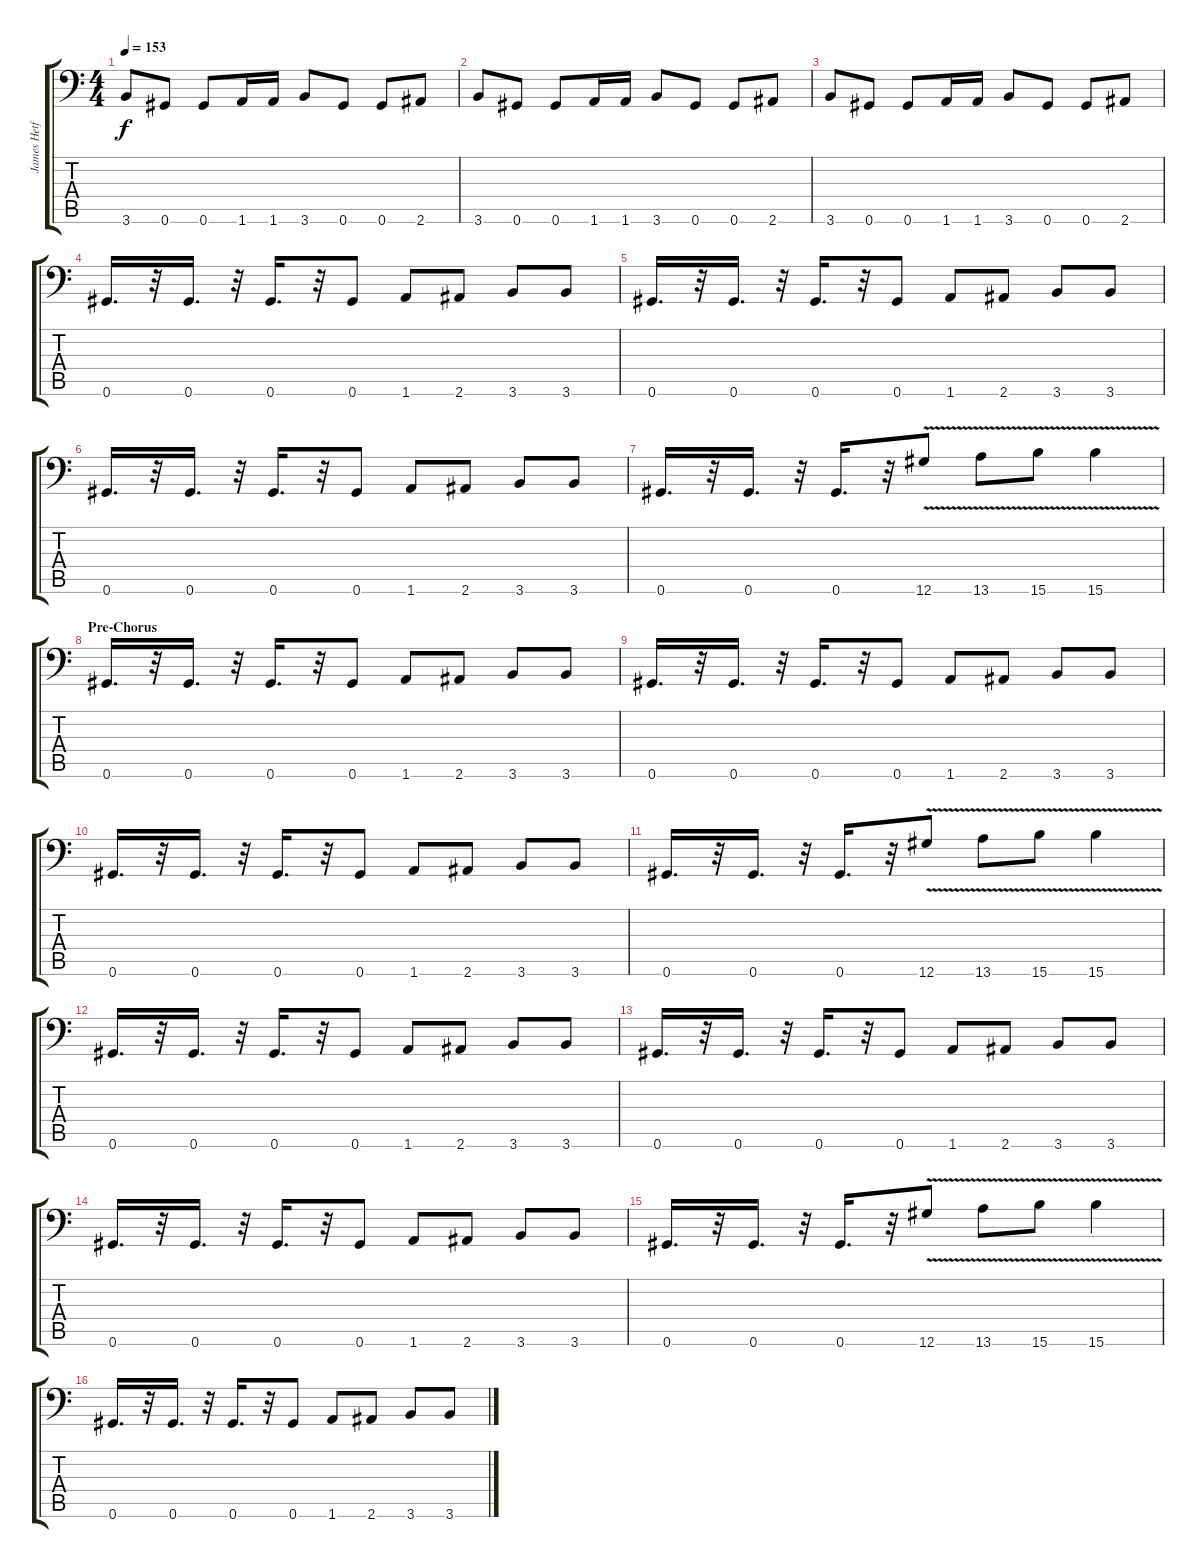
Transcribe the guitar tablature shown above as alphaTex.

\track ("James Hetfield (Guitar)" "James Hetf") {instrument overdrivenguitar}
\staff {score tabs}
\tuning (Bb3 F3 Db3 Ab2 Eb2 Ab1) {hide}
\ts (4 4)
\tempo 153
\clef f4
\ks c
3.6.8{dy f} 0.6.8 0.6.8 1.6.16 1.6.16 3.6.8 0.6.8 0.6.8 2.6.8 |
3.6.8 0.6.8 0.6.8 1.6.16 1.6.16 3.6.8 0.6.8 0.6.8 2.6.8 |
3.6.8 0.6.8 0.6.8 1.6.16 1.6.16 3.6.8 0.6.8 0.6.8 2.6.8 |
0.6.16{d} r.32 0.6.16{d} r.32 0.6.16{d} r.32 0.6.8 1.6.8 2.6.8 3.6.8 3.6.8 |
0.6.16{d} r.32 0.6.16{d} r.32 0.6.16{d} r.32 0.6.8 1.6.8 2.6.8 3.6.8 3.6.8 |
0.6.16{d} r.32 0.6.16{d} r.32 0.6.16{d} r.32 0.6.8 1.6.8 2.6.8 3.6.8 3.6.8 |
0.6.16{d} r.32 0.6.16{d} r.32 0.6.16{d} r.32 12.6{v}.8 13.6{v}.8 15.6{v}.8 15.6{v}.4 |
\section ("" "Pre-Chorus")
0.6.16{d} r.32 0.6.16{d} r.32 0.6.16{d} r.32 0.6.8 1.6.8 2.6.8 3.6.8 3.6.8 |
0.6.16{d} r.32 0.6.16{d} r.32 0.6.16{d} r.32 0.6.8 1.6.8 2.6.8 3.6.8 3.6.8 |
0.6.16{d} r.32 0.6.16{d} r.32 0.6.16{d} r.32 0.6.8 1.6.8 2.6.8 3.6.8 3.6.8 |
0.6.16{d} r.32 0.6.16{d} r.32 0.6.16{d} r.32 12.6{v}.8 13.6{v}.8 15.6{v}.8 15.6{v}.4 |
0.6.16{d} r.32 0.6.16{d} r.32 0.6.16{d} r.32 0.6.8 1.6.8 2.6.8 3.6.8 3.6.8 |
0.6.16{d} r.32 0.6.16{d} r.32 0.6.16{d} r.32 0.6.8 1.6.8 2.6.8 3.6.8 3.6.8 |
0.6.16{d} r.32 0.6.16{d} r.32 0.6.16{d} r.32 0.6.8 1.6.8 2.6.8 3.6.8 3.6.8 |
0.6.16{d} r.32 0.6.16{d} r.32 0.6.16{d} r.32 12.6{v}.8 13.6{v}.8 15.6{v}.8 15.6{v}.4 |
0.6.16{d} r.32 0.6.16{d} r.32 0.6.16{d} r.32 0.6.8 1.6.8 2.6.8 3.6.8 3.6.8
